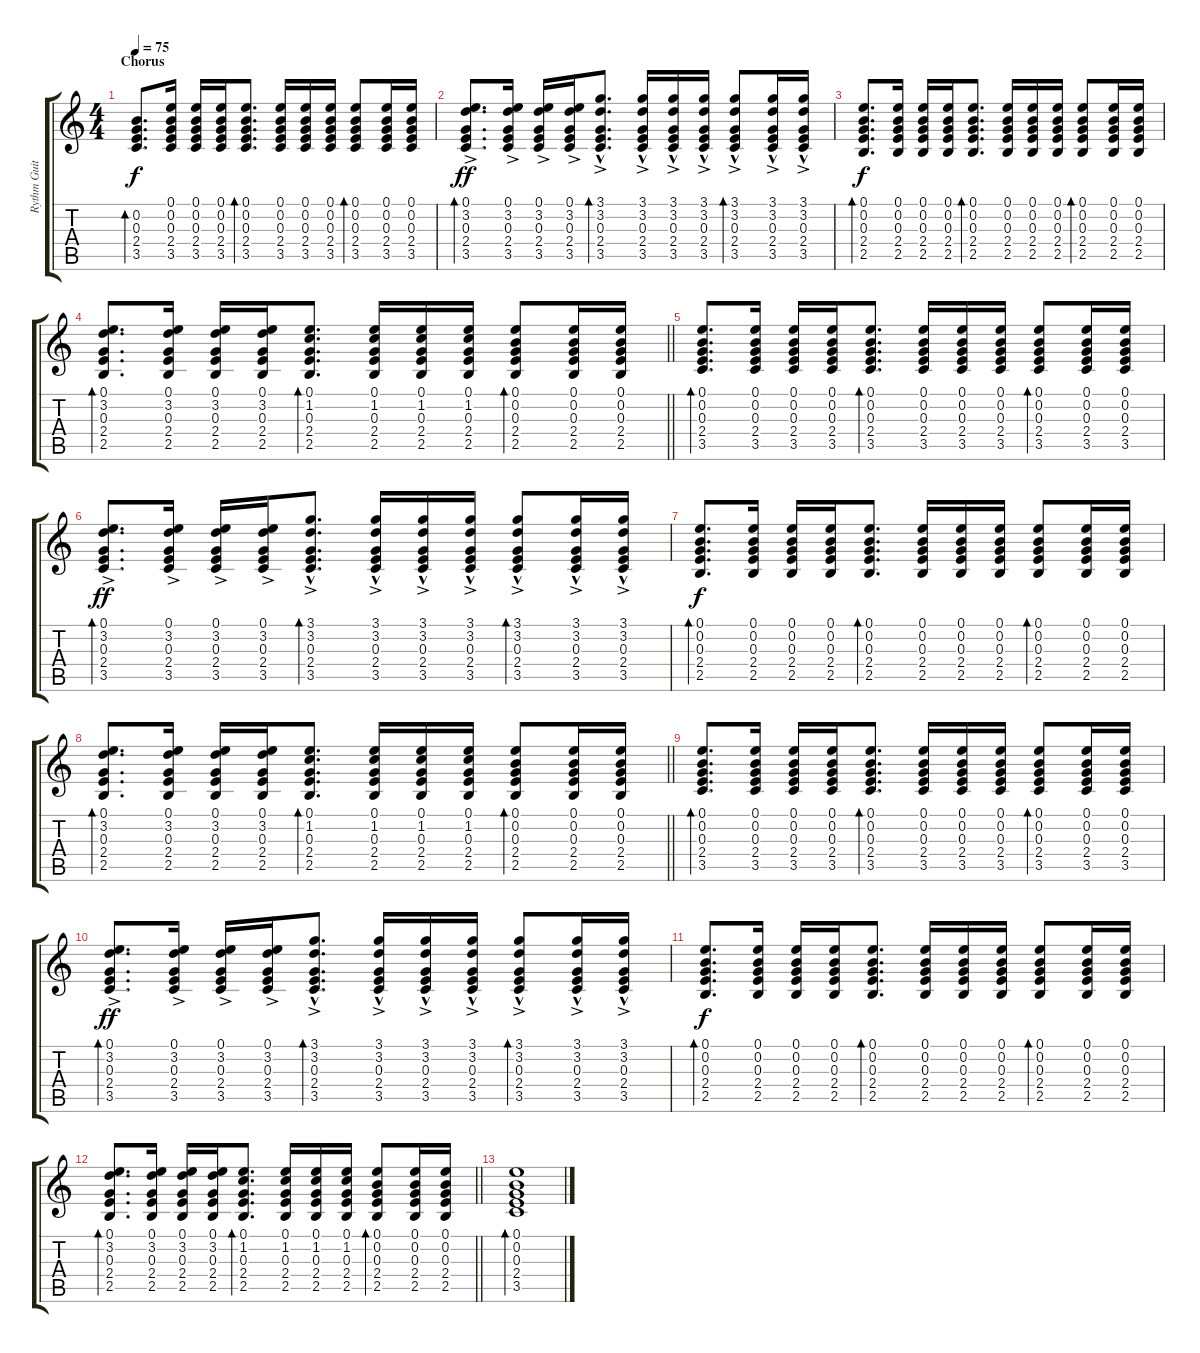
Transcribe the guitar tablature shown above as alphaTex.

\track ("Rythm Guitar" "Rythm Guit") {instrument acousticguitarsteel}
\staff {score tabs}
\tuning (E4 B3 G3 D3 A2 E2) {hide}
\ts (4 4)
\section ("" "Chorus")
\tempo 75
\clef g2
\ks c
(0.2 0.3 2.4 3.5).8{d bd 30 dy f} (0.1 0.2 0.3 2.4 3.5).16 (0.1 0.2 0.3 2.4 3.5).16 (0.1 0.2 0.3 2.4 3.5).16 (0.1 0.2 0.3 2.4 3.5).8{d bd 30} (0.1 0.2 0.3 2.4 3.5).16 (0.1 0.2 0.3 2.4 3.5).16 (0.1 0.2 0.3 2.4 3.5).16 (0.1 0.2 0.3 2.4 3.5).8{bd 30} (0.1 0.2 0.3 2.4 3.5).16 (0.1 0.2 0.3 2.4 3.5).16 |
(0.1 3.2{ac} 0.3 2.4 3.5).8{d bd 30 dy ff} (0.1 3.2{ac} 0.3 2.4 3.5).16 (0.1 3.2{ac} 0.3 2.4 3.5).16 (0.1 3.2{ac} 0.3 2.4 3.5).16 (3.1{hac} 3.2{ac} 0.3 2.4 3.5).8{d bd 30} (3.1{hac} 3.2{ac} 0.3 2.4 3.5).16 (3.1{hac} 3.2{ac} 0.3 2.4 3.5).16 (3.1{hac} 3.2{ac} 0.3 2.4 3.5).16 (3.1{hac} 3.2{ac} 0.3 2.4 3.5).8{bd 30} (3.1{hac} 3.2{ac} 0.3 2.4 3.5).16 (3.1{hac} 3.2{ac} 0.3 2.4 3.5).16 |
(0.1 0.2 0.3 2.4 2.5).8{d bd 30 dy f} (0.1 0.2 0.3 2.4 2.5).16 (0.1 0.2 0.3 2.4 2.5).16 (0.1 0.2 0.3 2.4 2.5).16 (0.1 0.2 0.3 2.4 2.5).8{d bd 30} (0.1 0.2 0.3 2.4 2.5).16 (0.1 0.2 0.3 2.4 2.5).16 (0.1 0.2 0.3 2.4 2.5).16 (0.1 0.2 0.3 2.4 2.5).8{bd 30} (0.1 0.2 0.3 2.4 2.5).16 (0.1 0.2 0.3 2.4 2.5).16 |
\barLineRight lightlight
(0.1 3.2 0.3 2.4 2.5).8{d bd 30} (0.1 3.2 0.3 2.4 2.5).16 (0.1 3.2 0.3 2.4 2.5).16 (0.1 3.2 0.3 2.4 2.5).16 (0.1 1.2 0.3 2.4 2.5).8{d bd 30} (0.1 1.2 0.3 2.4 2.5).16 (0.1 1.2 0.3 2.4 2.5).16 (0.1 1.2 0.3 2.4 2.5).16 (0.1 0.2 0.3 2.4 2.5).8{bd 30} (0.1 0.2 0.3 2.4 2.5).16 (0.1 0.2 0.3 2.4 2.5).16 |
(0.1 0.2 0.3 2.4 3.5).8{d bd 30} (0.1 0.2 0.3 2.4 3.5).16 (0.1 0.2 0.3 2.4 3.5).16 (0.1 0.2 0.3 2.4 3.5).16 (0.1 0.2 0.3 2.4 3.5).8{d bd 30} (0.1 0.2 0.3 2.4 3.5).16 (0.1 0.2 0.3 2.4 3.5).16 (0.1 0.2 0.3 2.4 3.5).16 (0.1 0.2 0.3 2.4 3.5).8{bd 30} (0.1 0.2 0.3 2.4 3.5).16 (0.1 0.2 0.3 2.4 3.5).16 |
(0.1 3.2{ac} 0.3 2.4 3.5).8{d bd 30 dy ff} (0.1 3.2{ac} 0.3 2.4 3.5).16 (0.1 3.2{ac} 0.3 2.4 3.5).16 (0.1 3.2{ac} 0.3 2.4 3.5).16 (3.1{hac} 3.2{ac} 0.3 2.4 3.5).8{d bd 30} (3.1{hac} 3.2{ac} 0.3 2.4 3.5).16 (3.1{hac} 3.2{ac} 0.3 2.4 3.5).16 (3.1{hac} 3.2{ac} 0.3 2.4 3.5).16 (3.1{hac} 3.2{ac} 0.3 2.4 3.5).8{bd 30} (3.1{hac} 3.2{ac} 0.3 2.4 3.5).16 (3.1{hac} 3.2{ac} 0.3 2.4 3.5).16 |
(0.1 0.2 0.3 2.4 2.5).8{d bd 30 dy f} (0.1 0.2 0.3 2.4 2.5).16 (0.1 0.2 0.3 2.4 2.5).16 (0.1 0.2 0.3 2.4 2.5).16 (0.1 0.2 0.3 2.4 2.5).8{d bd 30} (0.1 0.2 0.3 2.4 2.5).16 (0.1 0.2 0.3 2.4 2.5).16 (0.1 0.2 0.3 2.4 2.5).16 (0.1 0.2 0.3 2.4 2.5).8{bd 30} (0.1 0.2 0.3 2.4 2.5).16 (0.1 0.2 0.3 2.4 2.5).16 |
\barLineRight lightlight
(0.1 3.2 0.3 2.4 2.5).8{d bd 30} (0.1 3.2 0.3 2.4 2.5).16 (0.1 3.2 0.3 2.4 2.5).16 (0.1 3.2 0.3 2.4 2.5).16 (0.1 1.2 0.3 2.4 2.5).8{d bd 30} (0.1 1.2 0.3 2.4 2.5).16 (0.1 1.2 0.3 2.4 2.5).16 (0.1 1.2 0.3 2.4 2.5).16 (0.1 0.2 0.3 2.4 2.5).8{bd 30} (0.1 0.2 0.3 2.4 2.5).16 (0.1 0.2 0.3 2.4 2.5).16 |
(0.1 0.2 0.3 2.4 3.5).8{d bd 30} (0.1 0.2 0.3 2.4 3.5).16 (0.1 0.2 0.3 2.4 3.5).16 (0.1 0.2 0.3 2.4 3.5).16 (0.1 0.2 0.3 2.4 3.5).8{d bd 30} (0.1 0.2 0.3 2.4 3.5).16 (0.1 0.2 0.3 2.4 3.5).16 (0.1 0.2 0.3 2.4 3.5).16 (0.1 0.2 0.3 2.4 3.5).8{bd 30} (0.1 0.2 0.3 2.4 3.5).16 (0.1 0.2 0.3 2.4 3.5).16 |
(0.1 3.2{ac} 0.3 2.4 3.5).8{d bd 30 dy ff} (0.1 3.2{ac} 0.3 2.4 3.5).16 (0.1 3.2{ac} 0.3 2.4 3.5).16 (0.1 3.2{ac} 0.3 2.4 3.5).16 (3.1{hac} 3.2{ac} 0.3 2.4 3.5).8{d bd 30} (3.1{hac} 3.2{ac} 0.3 2.4 3.5).16 (3.1{hac} 3.2{ac} 0.3 2.4 3.5).16 (3.1{hac} 3.2{ac} 0.3 2.4 3.5).16 (3.1{hac} 3.2{ac} 0.3 2.4 3.5).8{bd 30} (3.1{hac} 3.2{ac} 0.3 2.4 3.5).16 (3.1{hac} 3.2{ac} 0.3 2.4 3.5).16 |
(0.1 0.2 0.3 2.4 2.5).8{d bd 30 dy f} (0.1 0.2 0.3 2.4 2.5).16 (0.1 0.2 0.3 2.4 2.5).16 (0.1 0.2 0.3 2.4 2.5).16 (0.1 0.2 0.3 2.4 2.5).8{d bd 30} (0.1 0.2 0.3 2.4 2.5).16 (0.1 0.2 0.3 2.4 2.5).16 (0.1 0.2 0.3 2.4 2.5).16 (0.1 0.2 0.3 2.4 2.5).8{bd 30} (0.1 0.2 0.3 2.4 2.5).16 (0.1 0.2 0.3 2.4 2.5).16 |
\barLineRight lightlight
(0.1 3.2 0.3 2.4 2.5).8{d bd 30} (0.1 3.2 0.3 2.4 2.5).16 (0.1 3.2 0.3 2.4 2.5).16 (0.1 3.2 0.3 2.4 2.5).16 (0.1 1.2 0.3 2.4 2.5).8{d bd 30} (0.1 1.2 0.3 2.4 2.5).16 (0.1 1.2 0.3 2.4 2.5).16 (0.1 1.2 0.3 2.4 2.5).16 (0.1 0.2 0.3 2.4 2.5).8{bd 30} (0.1 0.2 0.3 2.4 2.5).16 (0.1 0.2 0.3 2.4 2.5).16 |
(0.1 0.2 0.3 2.4 3.5).1{bd 60}
